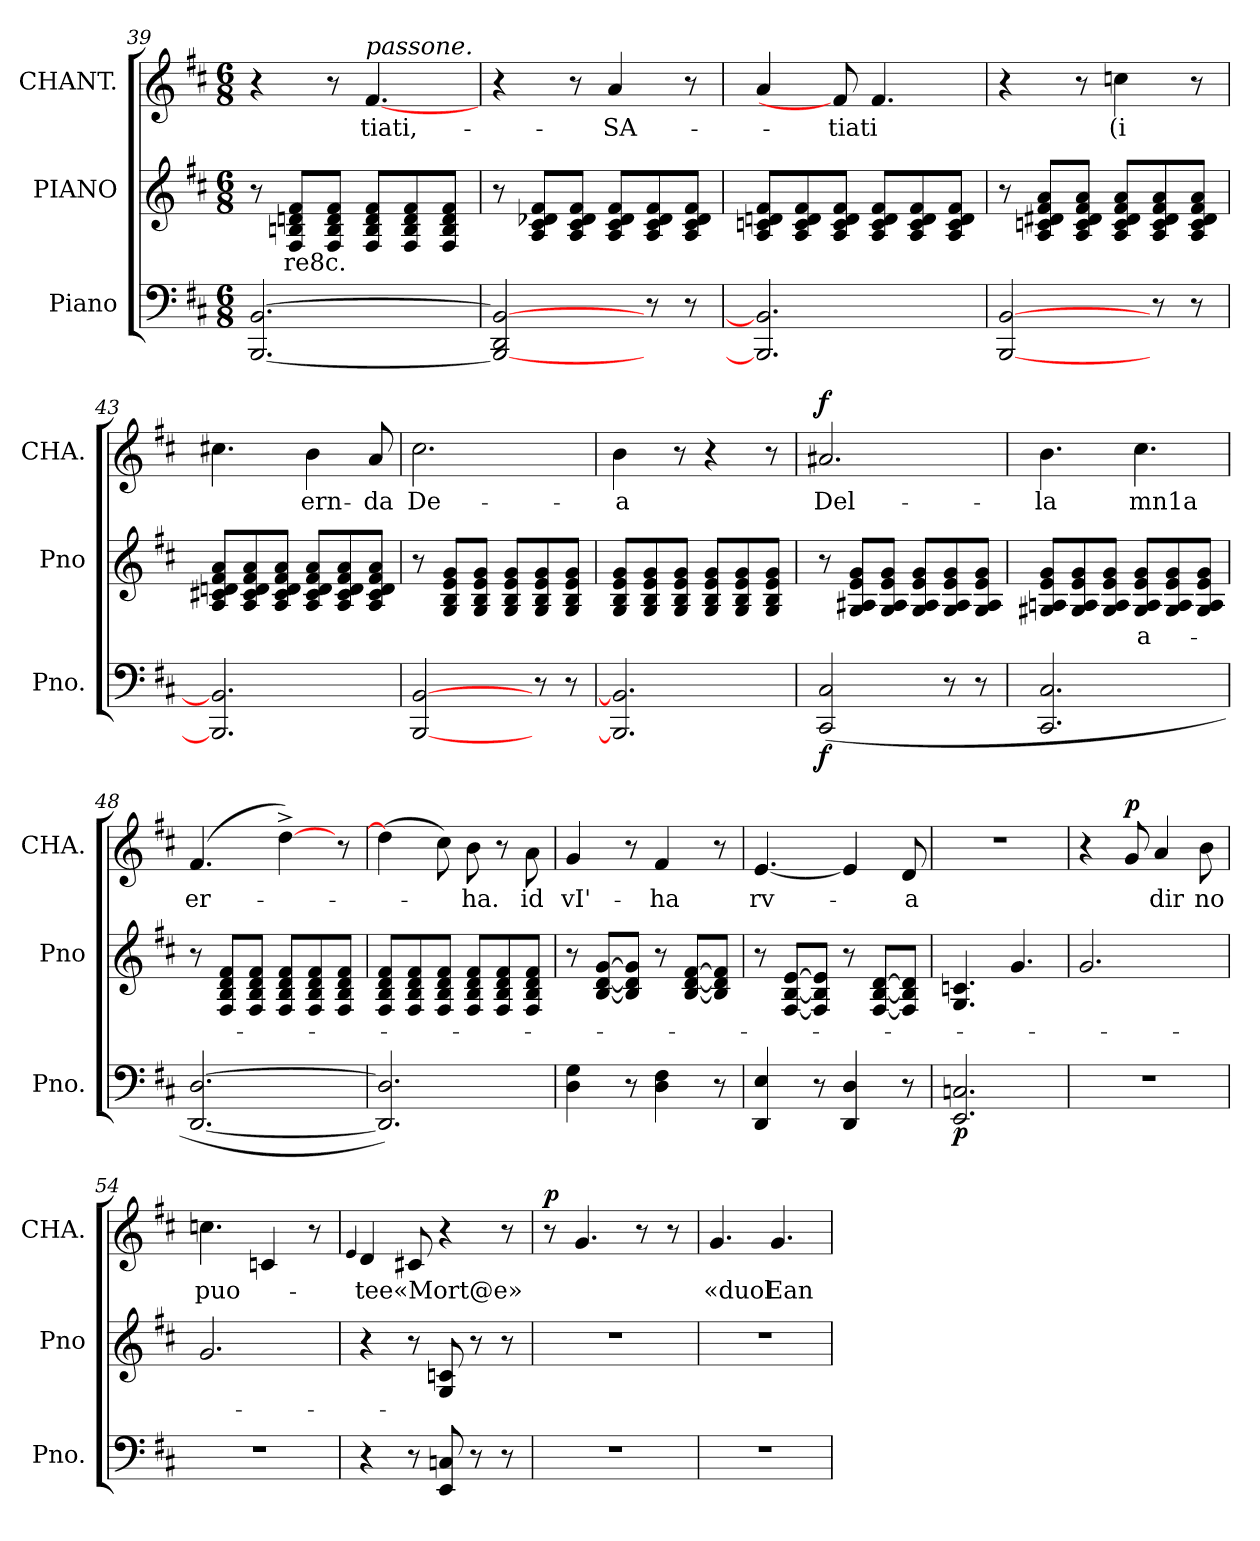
**kern	**dynam	**kern	**text	**kern	**text	**dynam
*part3	*part3	*part2	*part2	*part1	*part1	*part1
*staff3	*staff3	*staff2	*staff2	*staff1	*staff1	*staff1
*I"Piano	*	*I"PIANO	*	*I"CHANT.	*	*
*I'Pno.	*	*I'Pno	*	*I'CHA.	*	*
!!LO:LB:g=z
*clefF4	*	*clefG2	*	*clefG2	*	*
*k[f#c#]	*	*k[f#c#]	*	*k[f#c#]	*	*
*D:	*	*D:	*	*D:	*	*
*M6/8	*	*M6/8	*	*M6/8	*	*
=39	=39	=39	=39	=39	=39	=39
[2.BBB/ [2.BB/	.	8r	.	4r	.	.
.	.	8F#/ 8Bn/ 8dn/ 8f#/L	re8c.	.	.	.
.	.	8F#/ 8B/ 8d/ 8f#/J	.	8r	.	.
!	!	!	!	!LO:TX:i:t=passone.	!	!
.	.	8F#/ 8B/ 8d/ 8f#/L	.	[4.f#/	tiati,-	cresc.
.	.	8F#/ 8B/ 8d/ 8f#/	.	.	.	.
.	.	8F#/ 8B/ 8d/ 8f#/J	.	.	.	.
=40	=40	=40	=40	=40	=40	=40
2BBB_/ 2DD/ 2BB_/	.	8r	.	4r	.	.
.	.	8A/ 8c#/ 8d-X/ 8f#/L	.	.	.	.
.	.	8A/ 8c#/ 8d-/ 8f#/J	.	8r	.	.
.	.	8A/ 8c#/ 8d-/ 8f#/L	.	4a/	SA-	.
8r	.	8A/ 8c#/ 8d-/ 8f#/	.	.	.	.
8r	.	8A/ 8c#/ 8d-/ 8f#/J	.	8r	.	.
=41	=41	=41	=41	=41	=41	=41
2.BBB]/ 2.BB]/	.	8A/ 8cn/ 8dn/ 8f#/L	.	4a/	.	.
.	.	8A/ 8c/ 8d/ 8f#/	.	.	.	.
.	.	8A/ 8c/ 8d/ 8f#/J	.	8f#/]	tiati	.
.	.	8A/ 8c/ 8d/ 8f#/L	.	4.f#/	.	.
.	.	8A/ 8c/ 8d/ 8f#/	.	.	.	.
.	.	8A/ 8c/ 8d/ 8f#/J	.	.	.	.
=42	=42	=42	=42	=42	=42	=42
[2BBB/ [2BB/	.	8r	.	4r	.	.
.	.	8A/ 8cn/ 8d#X/ 8f#/ 8a/L	.	.	.	.
.	.	8A/ 8c/ 8d#/ 8f#/ 8a/J	.	8r	.	.
.	.	8A/ 8c/ 8d#/ 8f#/ 8a/L	.	4ccn\	(i	.
8r	.	8A/ 8c/ 8d#/ 8f#/ 8a/	.	.	.	.
8r	.	8A/ 8c/ 8d#/ 8f#/ 8a/J	.	8r	.	.
=43	=43	=43	=43	=43	=43	=43
2.BBB]/ 2.BB]/	.	8A/ 8c#X/ 8dn/ 8f#/ 8a/L	.	4.cc#X\	.	.
.	.	8A/ 8c#/ 8d/ 8f#/ 8a/	.	.	.	.
.	.	8A/ 8c#/ 8d/ 8f#/ 8a/J	.	.	.	.
.	.	8A/ 8c#/ 8d/ 8f#/ 8a/L	.	4b\	ern-	.
.	.	8A/ 8c#/ 8d/ 8f#/ 8a/	.	.	.	.
.	.	8A/ 8c#/ 8d/ 8f#/ 8a/J	.	8a/	da	.
!!LO:LB:g=z
=44	=44	=44	=44	=44	=44	=44
[2BBB/ [2BB/	.	8r	.	2.cc#\	De-	.
.	.	8G/ 8B/ 8e/ 8g/L	.	.	.	.
.	.	8G/ 8B/ 8e/ 8g/J	.	.	.	.
.	.	8G/ 8B/ 8e/ 8g/L	.	.	.	.
8r	.	8G/ 8B/ 8e/ 8g/	.	.	.	.
8r	.	8G/ 8B/ 8e/ 8g/J	.	.	.	.
=45	=45	=45	=45	=45	=45	=45
2.BBB]/ 2.BB]/	.	8G/ 8B/ 8e/ 8g/L	.	4b\	a	.
.	.	8G/ 8B/ 8e/ 8g/	.	.	.	.
.	.	8G/ 8B/ 8e/ 8g/J	.	8r	.	.
.	.	8G/ 8B/ 8e/ 8g/L	.	4r	.	.
.	.	8G/ 8B/ 8e/ 8g/	.	.	.	.
.	.	8G/ 8B/ 8e/ 8g/J	.	8r	.	.
=46	=46	=46	=46	=46	=46	=46
(2CC#/ 2C#/	f	8r	.	2.a#X/	Del-	f
.	.	8G/ 8A#X/ 8e/ 8g/L	.	.	.	.
.	.	8G/ 8A#/ 8e/ 8g/J	.	.	.	.
.	.	8G/ 8A#/ 8e/ 8g/L	.	.	.	.
8r	.	8G/ 8A#/ 8e/ 8g/	.	.	.	.
8r	.	8G/ 8A#/ 8e/ 8g/J	.	.	.	.
=47	=47	=47	=47	=47	=47	=47
2.CC#/ 2.C#/	.	8G#X/ 8An/ 8e/ 8g/L	.	4.b\	la	.
.	.	8G#/ 8A/ 8e/ 8g/	.	.	.	.
.	.	8G#/ 8A/ 8e/ 8g/J	.	.	.	.
.	.	8G#/ 8A/ 8e/ 8g/L	a-	4.cc#\	mn1a	.
.	.	8G#/ 8A/ 8e/ 8g/	.	.	.	.
.	.	8G#/ 8A/ 8e/ 8g/J	.	.	.	.
=48	=48	=48	=48	=48	=48	=48
[2.DD/ [2.D/	.	8r	.	(4.f#/	er-	.
.	.	8F#/ 8B/ 8d/ 8f#/L	.	.	.	.
.	.	8F#/ 8B/ 8d/ 8f#/J	.	.	.	.
.	.	8F#/ 8B/ 8d/ 8f#/L	.	[4dd^\)	.	.
.	.	8F#/ 8B/ 8d/ 8f#/	.	.	.	.
.	.	8F#/ 8B/ 8d/ 8f#/J	.	8r	.	.
!!LO:PB:g=z
=49	=49	=49	=49	=49	=49	=49
2.DD]/ 2.D]/)	.	8F#/ 8B/ 8d/ 8f#/L	.	(4dd\]	.	.
.	.	8F#/ 8B/ 8d/ 8f#/	.	.	.	.
.	.	8F#/ 8B/ 8d/ 8f#/J	.	8cc#\)	.	.
.	.	8F#/ 8B/ 8d/ 8f#/L	.	8b\	ha.	.
.	.	8F#/ 8B/ 8d/ 8f#/	.	8r	.	.
.	.	8F#/ 8B/ 8d/ 8f#/J	.	8a\	id	.
=50	=50	=50	=50	=50	=50	=50
4D\ 4G\	dim.	8r	.	4g/	vI'-	.
.	.	[8B/ [8d/ [8g/L	.	.	.	.
8r	.	8B]/ 8d]/ 8g]/J	.	8r	.	.
4D\ 4F#\	.	8r	.	4f#/	ha	.
.	.	[8B/ [8d/ [8f#/L	.	.	.	.
8r	.	8B]/ 8d]/ 8f#]/J	.	8r	.	.
=51	=51	=51	=51	=51	=51	=51
4DD/ 4E/	.	8r	.	[4.e/	rv-	.
.	.	[8F#/ [8B/ [8e/L	.	.	.	.
8r	.	8F#]/ 8B]/ 8e]/J	.	.	.	.
4DD/ 4D/	.	8r	.	4e/]	.	.
.	.	[8F#/ [8B/ [8d/L	.	.	.	.
8r	.	8F#]/ 8B]/ 8d]/J	.	8d/	a	.
=52	=52	=52	=52	=52	=52	=52
2.EE/ 2.Cn/	p	4.G/ 4.cn/	.	2.r	.	.
.	.	4.g/	.	.	.	.
=53	=53	=53	=53	=53	=53	=53
2.r	.	2.g/	.	4r	.	.
.	.	.	.	8g/	.	p
.	.	.	.	4a/	dir	.
.	.	.	.	8b\	no	.
=54	=54	=54	=54	=54	=54	=54
2.r	.	2.g/	.	4.ccn\	puo-	.
.	.	.	.	4cn/	.	.
.	.	.	.	8r	.	.
!!LO:LB:g=z
=55	=55	=55	=55	=55	=55	=55
.	.	.	.	4qqe/	.	.
4r	.	4r	.	(4d/	tee«Mort@e»	.
8r	.	8r	.	8c#X/	.	.
8EE/ 8Cn/	.	8G/ 8cn/	.	4r	.	.
8r	.	8r	.	.	.	.
8r	.	8r	.	8r	.	.
=56	=56	=56	=56	=56	=56	=56
2.r	.	2.r	.	8r	.	3p
.	.	.	.	4.g/	.	.
.	.	.	.	8r	.	.
.	.	.	.	8r	.	.
=57	=57	=57	=57	=57	=57	=57
2.r	.	2.r	.	4.g/	«duol	.
.	.	.	.	4.g/	Ean-	.
=	=	=	=	=	=	=
*-	*-	*-	*-	*-	*-	*-
